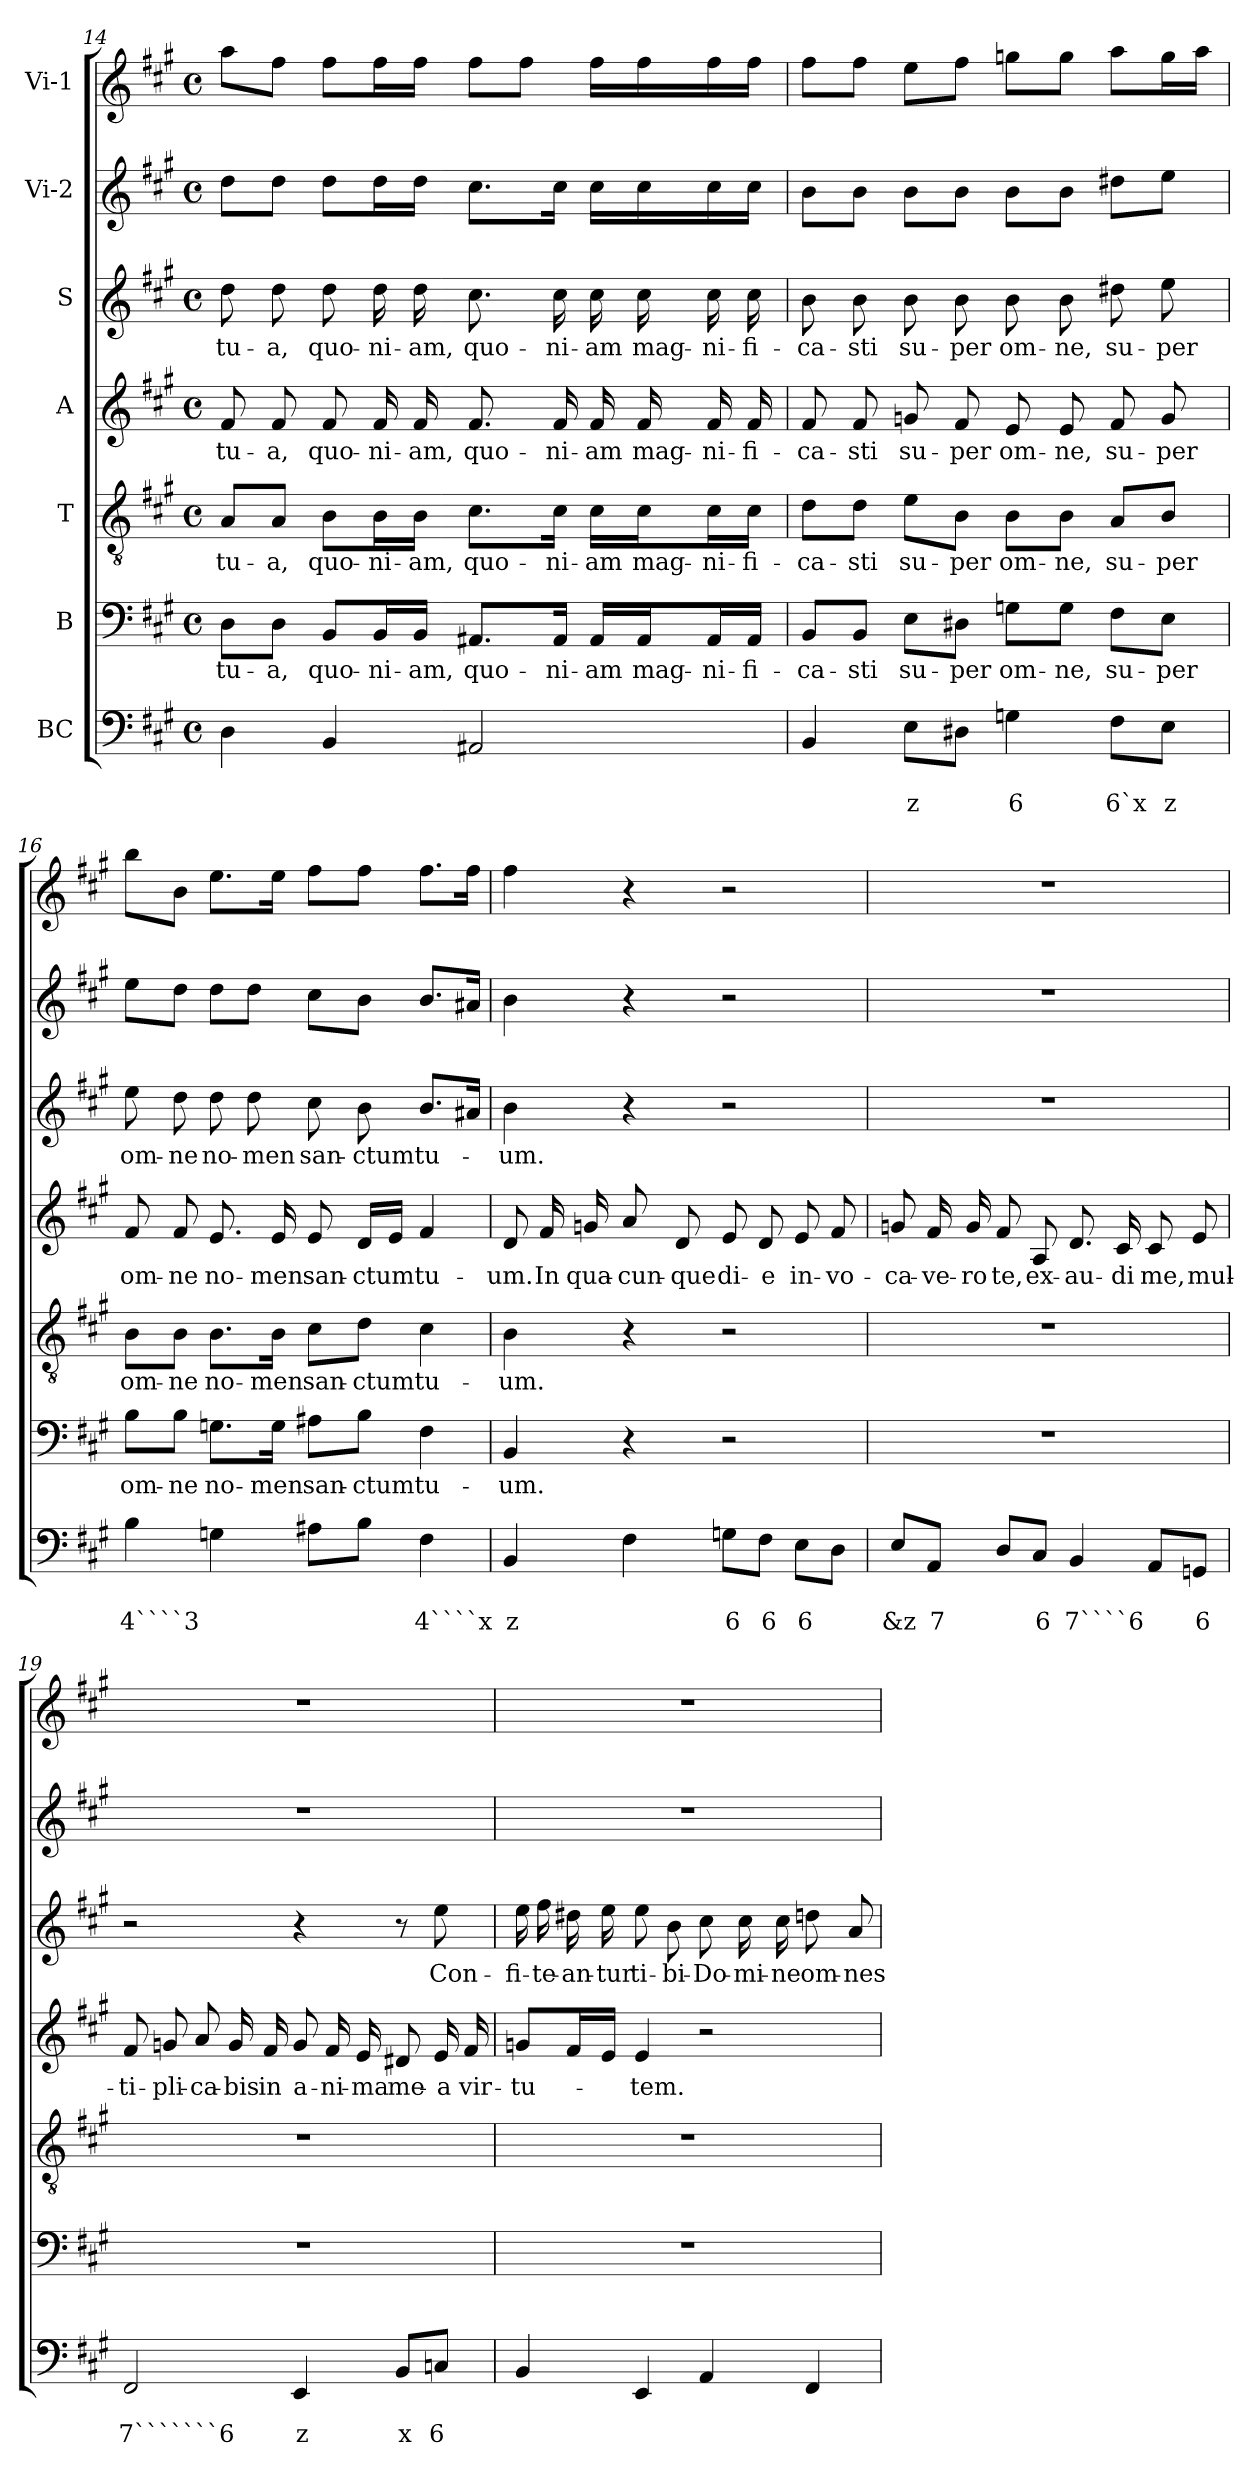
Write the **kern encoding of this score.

**kern	**text	**text	**kern	**text	**kern	**text	**kern	**text	**kern	**text	**kern	**kern
*part7	*part7	*part7	*part6	*part6	*part5	*part5	*part4	*part4	*part3	*part3	*part2	*part1
*staff7	*staff7	*staff7	*staff6	*staff6	*staff5	*staff5	*staff4	*staff4	*staff3	*staff3	*staff2	*staff1
*I"BC	*	*	*I"B	*	*I"T	*	*I"A	*	*I"S	*	*I"Vi-2	*I"Vi-1
*clefF4	*	*	*clefF4	*	*clefGv2	*	*clefG2	*	*clefG2	*	*clefG2	*clefG2
*k[f#c#g#]	*	*	*k[f#c#g#]	*	*k[f#c#g#]	*	*k[f#c#g#]	*	*k[f#c#g#]	*	*k[f#c#g#]	*k[f#c#g#]
*A:	*	*	*A:	*	*A:	*	*A:	*	*A:	*	*A:	*A:
*M4/4	*	*	*M4/4	*	*M4/4	*	*M4/4	*	*M4/4	*	*M4/4	*M4/4
*met(c)	*	*	*met(c)	*	*met(c)	*	*met(c)	*	*met(c)	*	*met(c)	*met(c)
=14	=14	=14	=14	=14	=14	=14	=14	=14	=14	=14	=14	=14
!	!	!	!	!LO:LY:b	!	!LO:LY:b	!	!LO:LY:b	!	!LO:LY:b	!	!
4D\	.	.	8D\L	tu-	8A/L	tu-	8f#/	tu-	8dd\	tu-	8dd\L	8aa\L
!	!	!	!	!LO:LY:b	!	!LO:LY:b	!	!LO:LY:b	!	!LO:LY:b	!	!
.	.	.	8D\J	-a,	8A/J	-a,	8f#/	-a,	8dd\	-a,	8dd\J	8ff#\J
!	!	!	!	!LO:LY:b	!	!LO:LY:b	!	!LO:LY:b	!	!LO:LY:b	!	!
4BB/	.	.	8BB/L	quo-	8B\L	quo-	8f#/	quo-	8dd\	quo-	8dd\L	8ff#\L
!	!	!	!	!LO:LY:b	!	!LO:LY:b	!	!LO:LY:b	!	!LO:LY:b	!	!
.	.	.	16BB/L	-ni-	16B\L	-ni-	16f#/	-ni-	16dd\	-ni-	16dd\L	16ff#\L
!	!	!	!	!LO:LY:b	!	!LO:LY:b	!	!LO:LY:b	!	!LO:LY:b	!	!
.	.	.	16BB/JJ	-am,	16B\JJ	-am,	16f#/	-am,	16dd\	-am,	16dd\JJ	16ff#\JJ
!	!	!	!	!LO:LY:b	!	!LO:LY:b	!	!LO:LY:b	!	!LO:LY:b	!	!
2AA#X/	.	.	8.AA#X/L	quo-	8.c#\L	quo-	8.f#/	quo-	8.cc#\	quo-	8.cc#\L	8ff#\L
.	.	.	.	.	.	.	.	.	.	.	.	8ff#\J
!	!	!	!	!LO:LY:b	!	!LO:LY:b	!	!LO:LY:b	!	!LO:LY:b	!	!
.	.	.	16AA#/Jk	-ni-	16c#\Jk	-ni-	16f#/	-ni-	16cc#\	-ni-	16cc#\Jk	.
!	!	!	!	!LO:LY:b	!	!LO:LY:b	!	!LO:LY:b	!	!LO:LY:b	!	!
.	.	.	16AA#/LL	-am	16c#\LL	-am	16f#/	-am	16cc#\	-am	16cc#\LL	16ff#\LL
!	!	!	!	!LO:LY:b	!	!LO:LY:b	!	!LO:LY:b	!	!LO:LY:b	!	!
.	.	.	16AA#/J	mag-	16c#\J	mag-	16f#/	mag-	16cc#\	mag-	16cc#\	16ff#\
!	!	!	!	!LO:LY:b	!	!LO:LY:b	!	!LO:LY:b	!	!LO:LY:b	!	!
.	.	.	16AA#/L	-ni-	16c#\L	-ni-	16f#/	-ni-	16cc#\	-ni-	16cc#\	16ff#\
!	!	!	!	!LO:LY:b	!	!LO:LY:b	!	!LO:LY:b	!	!LO:LY:b	!	!
.	.	.	16AA#/JJ	-fi-	16c#\JJ	-fi-	16f#/	-fi-	16cc#\	-fi-	16cc#\JJ	16ff#\JJ
!!LO:PB:g=z
=15	=15	=15	=15	=15	=15	=15	=15	=15	=15	=15	=15	=15
!	!	!	!	!LO:LY:b	!	!LO:LY:b	!	!LO:LY:b	!	!LO:LY:b	!	!
4BB/	.	.	8BB/L	-ca-	8d\L	-ca-	8f#/	-ca-	8b\	-ca-	8b\L	8ff#\L
!	!	!	!	!LO:LY:b	!	!LO:LY:b	!	!LO:LY:b	!	!LO:LY:b	!	!
.	.	.	8BB/J	-sti	8d\J	-sti	8f#/	-sti	8b\	-sti	8b\J	8ff#\J
!	!	!LO:LY:b	!	!LO:LY:b	!	!LO:LY:b	!	!LO:LY:b	!	!LO:LY:b	!	!
8E\L	.	z	8E\L	su-	8e\L	su-	8gn/	su-	8b\	su-	8b\L	8ee\L
!	!	!	!	!LO:LY:b	!	!LO:LY:b	!	!LO:LY:b	!	!LO:LY:b	!	!
8D#X\J	.	.	8D#X\J	-per	8B\J	-per	8f#/	-per	8b\	-per	8b\J	8ff#\J
!	!	!LO:LY:b	!	!LO:LY:b	!	!LO:LY:b	!	!LO:LY:b	!	!LO:LY:b	!	!
4Gn\	.	6	8Gn\L	om-	8B\L	om-	8e/	om-	8b\	om-	8b\L	8ggn\L
!	!	!	!	!LO:LY:b	!	!LO:LY:b	!	!LO:LY:b	!	!LO:LY:b	!	!
.	.	.	8G\J	-ne,	8B\J	-ne,	8e/	-ne,	8b\	-ne,	8b\J	8gg\J
!	!	!LO:LY:b	!	!LO:LY:b	!	!LO:LY:b	!	!LO:LY:b	!	!LO:LY:b	!	!
8F#\L	.	6`x	8F#\L	su-	8A/L	su-	8f#/	su-	8dd#X\	su-	8dd#X\L	8aa\L
!	!	!LO:LY:b	!	!LO:LY:b	!	!LO:LY:b	!	!LO:LY:b	!	!LO:LY:b	!	!
8E\J	.	z	8E\J	-per	8B/J	-per	8g/	-per	8ee\	-per	8ee\J	16gg\L
.	.	.	.	.	.	.	.	.	.	.	.	16aa\JJ
=16	=16	=16	=16	=16	=16	=16	=16	=16	=16	=16	=16	=16
!	!	!LO:LY:b	!	!LO:LY:b	!	!LO:LY:b	!	!LO:LY:b	!	!LO:LY:b	!	!
4B\	.	4````3	8B\L	om-	8B\L	om-	8f#/	om-	8ee\	om-	8ee\L	8bb\L
!	!	!	!	!LO:LY:b	!	!LO:LY:b	!	!LO:LY:b	!	!LO:LY:b	!	!
.	.	.	8B\J	-ne	8B\J	-ne	8f#/	-ne	8dd\	-ne	8dd\J	8b\J
!	!	!	!	!LO:LY:b	!	!LO:LY:b	!	!LO:LY:b	!	!LO:LY:b	!	!
4Gn\	.	.	8.Gn\L	no-	8.B\L	no-	8.e/	no-	8dd\	no-	8dd\L	8.ee\L
!	!	!	!	!	!	!	!	!	!	!LO:LY:b	!	!
.	.	.	.	.	.	.	.	.	8dd\	-men	8dd\J	.
!	!	!	!	!LO:LY:b	!	!LO:LY:b	!	!LO:LY:b	!	!	!	!
.	.	.	16G\Jk	-men	16B\Jk	-men	16e/	-men	.	.	.	16ee\Jk
!	!	!	!	!LO:LY:b	!	!LO:LY:b	!	!LO:LY:b	!	!LO:LY:b	!	!
8A#X\L	.	.	8A#X\L	san-	8c#\L	san-	8e/	san-	8cc#\	san-	8cc#\L	8ff#\L
!	!	!	!	!LO:LY:b	!	!LO:LY:b	!	!LO:LY:b	!	!LO:LY:b	!	!
8B\J	.	.	8B\J	-ctum	8d\J	-ctum	16d/LL	-ctum	8b\	-ctum	8b\J	8ff#\J
.	.	.	.	.	.	.	16e/JJ	.	.	.	.	.
!	!	!LO:LY:b	!	!LO:LY:b	!	!LO:LY:b	!	!LO:LY:b	!	!LO:LY:b	!	!
4F#\	.	4````x	4F#\	tu-	4c#\	tu-	4f#/	tu-	8.b/L	tu-	8.b/L	8.ff#\L
.	.	.	.	.	.	.	.	.	16a#X/Jk	.	16a#X/Jk	16ff#\Jk
=17	=17	=17	=17	=17	=17	=17	=17	=17	=17	=17	=17	=17
!	!	!LO:LY:b	!	!LO:LY:b	!	!LO:LY:b	!	!LO:LY:b	!	!LO:LY:b	!	!
4BB/	.	z	4BB/	-um.	4B\	-um.	8d/	-um.	4b\	-um.	4b\	4ff#\
!	!	!	!	!	!	!	!	!LO:LY:b	!	!	!	!
.	.	.	.	.	.	.	16f#/	In	.	.	.	.
!	!	!	!	!	!	!	!	!LO:LY:b	!	!	!	!
.	.	.	.	.	.	.	16gn/	qua-	.	.	.	.
!	!	!	!	!	!	!	!	!LO:LY:b	!	!	!	!
4F#\	.	.	4r	.	4r	.	8a/	-cun-	4r	.	4r	4r
!	!	!	!	!	!	!	!	!LO:LY:b	!	!	!	!
.	.	.	.	.	.	.	8d/	-que	.	.	.	.
!	!	!LO:LY:b	!	!	!	!	!	!LO:LY:b	!	!	!	!
8Gn\L	.	6	2r	.	2r	.	8e/	di-	2r	.	2r	2r
!	!	!LO:LY:b	!	!	!	!	!	!LO:LY:b	!	!	!	!
8F#\J	.	6	.	.	.	.	8d/	-e	.	.	.	.
!	!	!LO:LY:b	!	!	!	!	!	!LO:LY:b	!	!	!	!
8E\L	.	6	.	.	.	.	8e/	in-	.	.	.	.
!	!	!	!	!	!	!	!	!LO:LY:b	!	!	!	!
8D\J	.	.	.	.	.	.	8f#/	-vo-	.	.	.	.
!!LO:LB:g=z
=18	=18	=18	=18	=18	=18	=18	=18	=18	=18	=18	=18	=18
!	!	!LO:LY:b	!	!	!	!	!	!LO:LY:b	!	!	!	!
8E/L	.	&z	1r	.	1r	.	8gn/	-ca-	1r	.	1r	1r
!	!	!LO:LY:b	!	!	!	!	!	!LO:LY:b	!	!	!	!
8AA/J	.	7	.	.	.	.	16f#/	-ve-	.	.	.	.
!	!	!	!	!	!	!	!	!LO:LY:b	!	!	!	!
.	.	.	.	.	.	.	16g/	-ro	.	.	.	.
!	!	!	!	!	!	!	!	!LO:LY:b	!	!	!	!
8D/L	.	.	.	.	.	.	8f#/	te,	.	.	.	.
!	!	!LO:LY:b	!	!	!	!	!	!LO:LY:b	!	!	!	!
8C#/J	.	6	.	.	.	.	8A/	ex-	.	.	.	.
!	!	!LO:LY:b	!	!	!	!	!	!LO:LY:b	!	!	!	!
4BB/	.	7````6	.	.	.	.	8.d/	-au-	.	.	.	.
!	!	!	!	!	!	!	!	!LO:LY:b	!	!	!	!
.	.	.	.	.	.	.	16c#/	-di	.	.	.	.
!	!	!	!	!	!	!	!	!LO:LY:b	!	!	!	!
8AA/L	.	.	.	.	.	.	8c#/	me,	.	.	.	.
!	!	!LO:LY:b	!	!	!	!	!	!LO:LY:b	!	!	!	!
8GGn/J	.	6	.	.	.	.	8e/	mul-	.	.	.	.
=19	=19	=19	=19	=19	=19	=19	=19	=19	=19	=19	=19	=19
!	!	!LO:LY:b	!	!	!	!	!	!LO:LY:b	!	!	!	!
2FF#/	.	7```````6	1r	.	1r	.	8f#/	-ti-	2r	.	1r	1r
!	!	!	!	!	!	!	!	!LO:LY:b	!	!	!	!
.	.	.	.	.	.	.	8gn/	-pli-	.	.	.	.
!	!	!	!	!	!	!	!	!LO:LY:b	!	!	!	!
.	.	.	.	.	.	.	8a/	-ca-	.	.	.	.
!	!	!	!	!	!	!	!	!LO:LY:b	!	!	!	!
.	.	.	.	.	.	.	16g/	-bis	.	.	.	.
!	!	!	!	!	!	!	!	!LO:LY:b	!	!	!	!
.	.	.	.	.	.	.	16f#/	in	.	.	.	.
!	!	!LO:LY:b	!	!	!	!	!	!LO:LY:b	!	!	!	!
4EE/	.	z	.	.	.	.	8g/	a-	4r	.	.	.
!	!	!	!	!	!	!	!	!LO:LY:b	!	!	!	!
.	.	.	.	.	.	.	16f#/	-ni-	.	.	.	.
!	!	!	!	!	!	!	!	!LO:LY:b	!	!	!	!
.	.	.	.	.	.	.	16e/	-ma	.	.	.	.
!	!	!LO:LY:b	!	!	!	!	!	!LO:LY:b	!	!	!	!
8BB/L	.	x	.	.	.	.	8d#X/	me-	8r	.	.	.
!	!	!LO:LY:b	!	!	!	!	!	!LO:LY:b	!	!LO:LY:b	!	!
8Cn/J	.	6	.	.	.	.	16e/	-a	8ee\	Con-	.	.
!	!	!	!	!	!	!	!	!LO:LY:b	!	!	!	!
.	.	.	.	.	.	.	16f#/	vir-	.	.	.	.
=20	=20	=20	=20	=20	=20	=20	=20	=20	=20	=20	=20	=20
!	!	!	!	!	!	!	!	!LO:LY:b	!	!LO:LY:b	!	!
4BB/	.	.	1r	.	1r	.	8gn/L	-tu-	16ee\	-fi-	1r	1r
!	!	!	!	!	!	!	!	!	!	!LO:LY:b	!	!
.	.	.	.	.	.	.	.	.	16ff#\	-te-	.	.
!	!	!	!	!	!	!	!	!	!	!LO:LY:b	!	!
.	.	.	.	.	.	.	16f#/L	.	16dd#X\	-an-	.	.
!	!	!	!	!	!	!	!	!	!	!LO:LY:b	!	!
.	.	.	.	.	.	.	16e/JJ	.	16ee\	-tur	.	.
!	!	!	!	!	!	!	!	!LO:LY:b	!	!LO:LY:b	!	!
4EE/	.	.	.	.	.	.	4e/	-tem.	8ee\	ti-	.	.
!	!	!	!	!	!	!	!	!	!	!LO:LY:b	!	!
.	.	.	.	.	.	.	.	.	8b\	-bi-	.	.
!	!	!	!	!	!	!	!	!	!	!LO:LY:b	!	!
4AA/	.	.	.	.	.	.	2r	.	8cc#\	-Do-	.	.
!	!	!	!	!	!	!	!	!	!	!LO:LY:b	!	!
.	.	.	.	.	.	.	.	.	16cc#\	-mi-	.	.
!	!	!	!	!	!	!	!	!	!	!LO:LY:b	!	!
.	.	.	.	.	.	.	.	.	16cc#\	-ne	.	.
!	!	!	!	!	!	!	!	!	!	!LO:LY:b	!	!
4FF#/	.	.	.	.	.	.	.	.	8ddn\	om-	.	.
!	!	!	!	!	!	!	!	!	!	!LO:LY:b	!	!
.	.	.	.	.	.	.	.	.	8a/	-nes	.	.
=	=	=	=	=	=	=	=	=	=	=	=	=
*-	*-	*-	*-	*-	*-	*-	*-	*-	*-	*-	*-	*-
